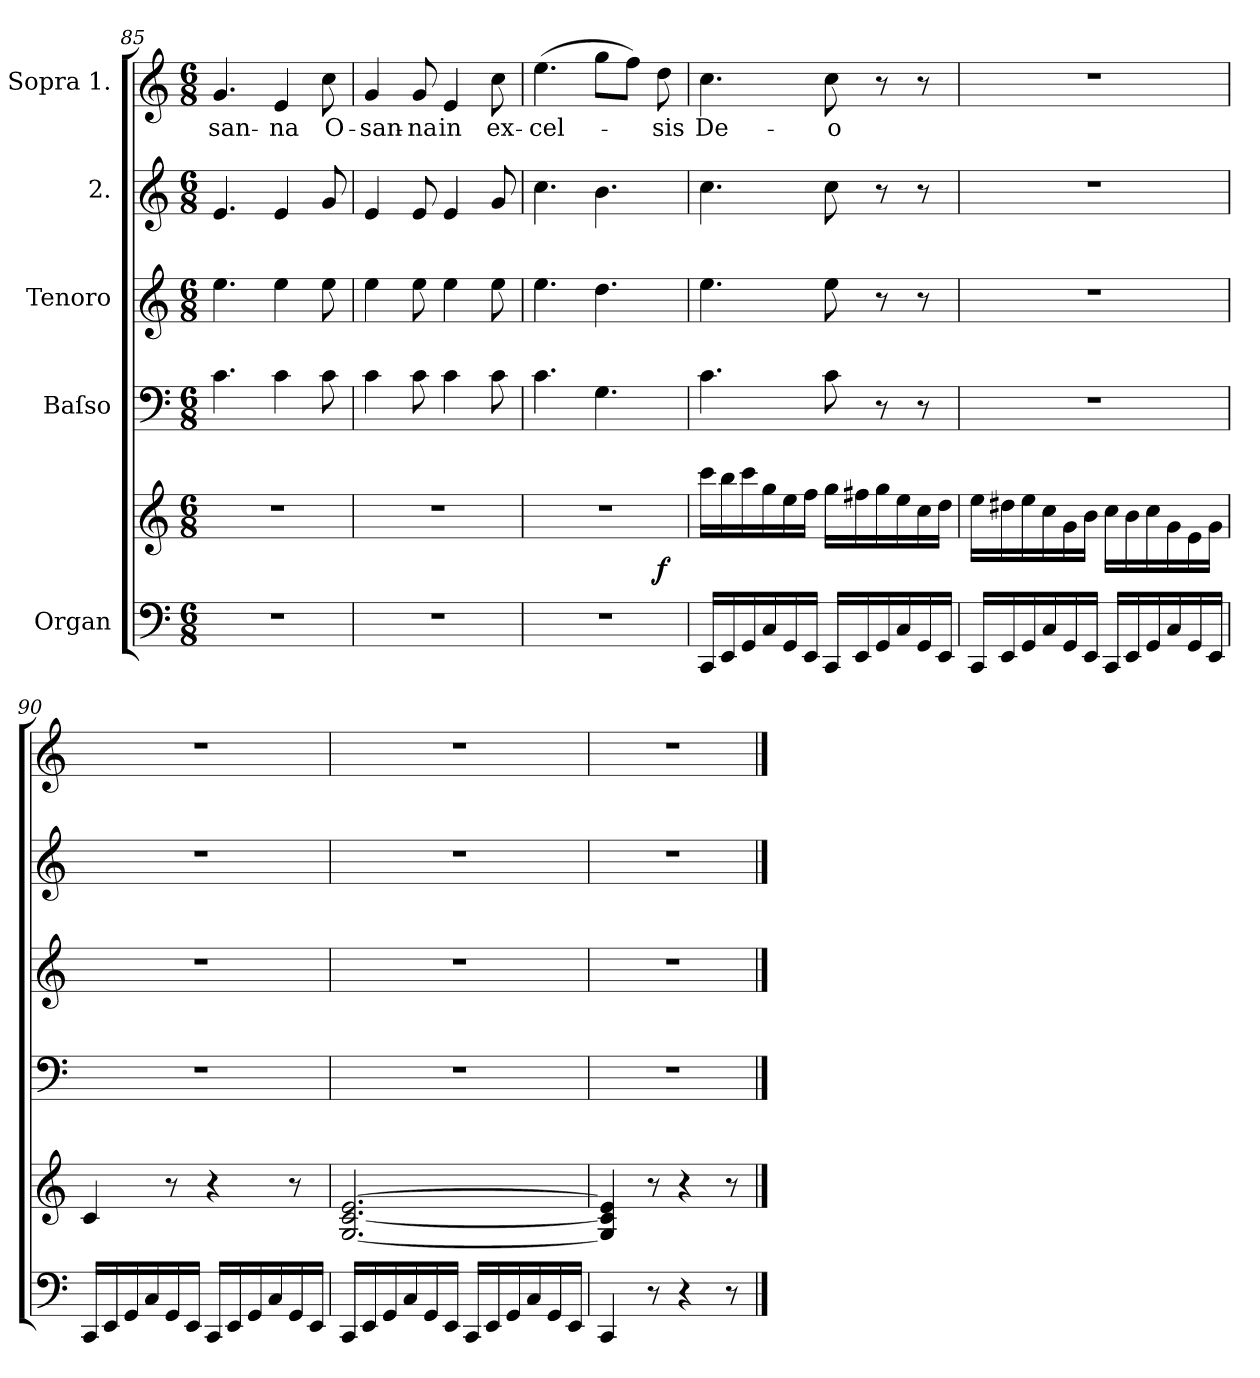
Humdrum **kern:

**kern	**kern	**dynam	**kern	**kern	**kern	**kern	**text
*part5	*part5	*part5	*part4	*part3	*part2	*part1	*part1
*staff6	*staff5	*staff5/6	*staff4	*staff3	*staff2	*staff1	*staff1
*I"Organ	*	*	*I"Baſso	*I"Tenoro	*I"2.	*I"Sopra 1.	*
*clefF4	*clefG2	*	*clefF4	*clefG2	*clefG2	*clefG2	*
*	*	*	*	*ITrd7c12	*	*	*
*k[]	*k[]	*	*k[]	*k[]	*k[]	*k[]	*
*M6/8	*M6/8	*	*M6/8	*M6/8	*M6/8	*M6/8	*
=85	=85	=85	=85	=85	=85	=85	=85
2.r	2.r	.	4.c\	4.e\	4.e/	4.g/	-san-
.	.	.	4c\	4e\	4e/	4e/	-na
.	.	.	8c\	8e\	8g/	8cc\	O-
=86	=86	=86	=86	=86	=86	=86	=86
2.r	2.r	.	4c\	4e\	4e/	4g/	-san-
.	.	.	8c\	8e\	8e/	8g/	-na
.	.	.	4c\	4e\	4e/	4e/	in
.	.	.	8c\	8e\	8g/	8cc\	ex-
=87	=87	=87	=87	=87	=87	=87	=87
*	*^	*	*	*	*	*	*
2.r	2.r	2ryy	.	4.c\	4.e\	4.cc\	(4.ee\	-cel-
.	.	.	.	4.G\	4.d\	4.b\	8gg\L	.
.	.	8ryy	.	.	.	.	8ff\J)	.
.	.	8ryy	f	.	.	.	8dd\	-sis
*	*v	*v	*	*	*	*	*	*
=88	=88	=88	=88	=88	=88	=88	=88
16CC/LL	16ccc\LL	.	4.c\	4.e\	4.cc\	4.cc\	De-
16EE/	16bb\	.	.	.	.	.	.
16GG/	16ccc\	.	.	.	.	.	.
16C/	16gg\	.	.	.	.	.	.
16GG/	16ee\	.	.	.	.	.	.
16EE/JJ	16ff\JJ	.	.	.	.	.	.
16CC/LL	16gg\LL	.	8c\	8e\	8cc\	8cc\	-o
16EE/	16ff#X\	.	.	.	.	.	.
16GG/	16gg\	.	8r	8r	8r	8r	.
16C/	16ee\	.	.	.	.	.	.
16GG/	16cc\	.	8r	8r	8r	8r	.
16EE/JJ	16dd\JJ	.	.	.	.	.	.
=89	=89	=89	=89	=89	=89	=89	=89
16CC/LL	16ee\LL	.	2.r	2.r	2.r	2.r	.
16EE/	16dd#X\	.	.	.	.	.	.
16GG/	16ee\	.	.	.	.	.	.
16C/	16cc\	.	.	.	.	.	.
16GG/	16g\	.	.	.	.	.	.
16EE/JJ	16b\JJ	.	.	.	.	.	.
16CC/LL	16cc\LL	.	.	.	.	.	.
16EE/	16b\	.	.	.	.	.	.
16GG/	16cc\	.	.	.	.	.	.
16C/	16g\	.	.	.	.	.	.
16GG/	16e\	.	.	.	.	.	.
16EE/JJ	16g\JJ	.	.	.	.	.	.
=90	=90	=90	=90	=90	=90	=90	=90
16CC/LL	4c/	.	2.r	2.r	2.r	2.r	.
16EE/	.	.	.	.	.	.	.
16GG/	.	.	.	.	.	.	.
16C/	.	.	.	.	.	.	.
16GG/	8r	.	.	.	.	.	.
16EE/JJ	.	.	.	.	.	.	.
16CC/LL	4r	.	.	.	.	.	.
16EE/	.	.	.	.	.	.	.
16GG/	.	.	.	.	.	.	.
16C/	.	.	.	.	.	.	.
16GG/	8r	.	.	.	.	.	.
16EE/JJ	.	.	.	.	.	.	.
=91	=91	=91	=91	=91	=91	=91	=91
16CC/LL	[2.G/ [2.c/ [2.e/	.	2.r	2.r	2.r	2.r	.
16EE/	.	.	.	.	.	.	.
16GG/	.	.	.	.	.	.	.
16C/	.	.	.	.	.	.	.
16GG/	.	.	.	.	.	.	.
16EE/JJ	.	.	.	.	.	.	.
16CC/LL	.	.	.	.	.	.	.
16EE/	.	.	.	.	.	.	.
16GG/	.	.	.	.	.	.	.
16C/	.	.	.	.	.	.	.
16GG/	.	.	.	.	.	.	.
16EE/JJ	.	.	.	.	.	.	.
=92	=92	=92	=92	=92	=92	=92	=92
4CC/	4G]/ 4c]/ 4e]/	.	2.r	2.r	2.r	2.r	.
8r	8r	.	.	.	.	.	.
4r	4r	.	.	.	.	.	.
8r	8r	.	.	.	.	.	.
==	==	==	==	==	==	==	==
*-	*-	*-	*-	*-	*-	*-	*-
